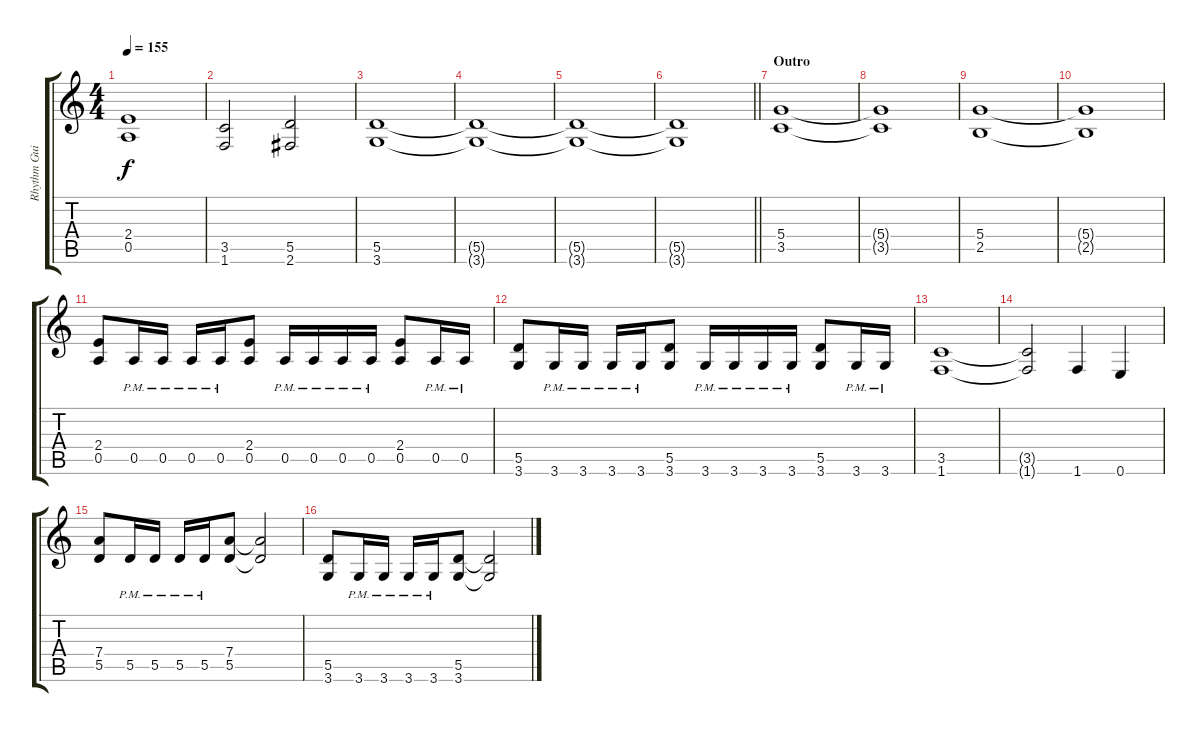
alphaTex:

\track ("Rhythm Guitar 1: Henrik Juhano" "Rhythm Gui") {instrument distortionguitar}
\staff {score tabs}
\tuning (E4 B3 G3 D3 A2 E2) {hide}
\ts (4 4)
\tempo 155
\clef g2
\ks c
(2.4{t} 0.5{t}).1{dy f} |
(3.5 1.6).2 (5.5 2.6).2 |
(5.5 3.6).1 |
(5.5{t} 3.6{t}).1 |
(5.5{t} 3.6{t}).1 |
\barLineRight lightlight
(5.5{t} 3.6{t}).1 |
\section ("" "Outro")
(5.4 3.5).1 |
(5.4{t} 3.5{t}).1 |
(5.4 2.5).1 |
(5.4{t} 2.5{t}).1 |
(2.4 0.5).8 0.5{pm}.16 0.5{pm}.16 0.5{pm}.16 0.5{pm}.16 (2.4 0.5).8 0.5{pm}.16 0.5{pm}.16 0.5{pm}.16 0.5{pm}.16 (2.4 0.5).8 0.5{pm}.16 0.5{pm}.16 |
(5.5 3.6).8 3.6{pm}.16 3.6{pm}.16 3.6{pm}.16 3.6{pm}.16 (5.5 3.6).8 3.6{pm}.16 3.6{pm}.16 3.6{pm}.16 3.6{pm}.16 (5.5 3.6).8 3.6{pm}.16 3.6{pm}.16 |
(3.5 1.6).1 |
\ks aminor
(3.5{t} 1.6{t}).2 1.6.4 0.6.4 |
\ks c
(7.4 5.5).8 5.5{pm}.16 5.5{pm}.16 5.5{pm}.16 5.5{pm}.16 (7.4 5.5).8 (7.4{t} 5.5{t}).2 |
(5.5 3.6).8 3.6{pm}.16 3.6{pm}.16 3.6{pm}.16 3.6{pm}.16 (5.5 3.6).8 (5.5{t} 3.6{t}).2
